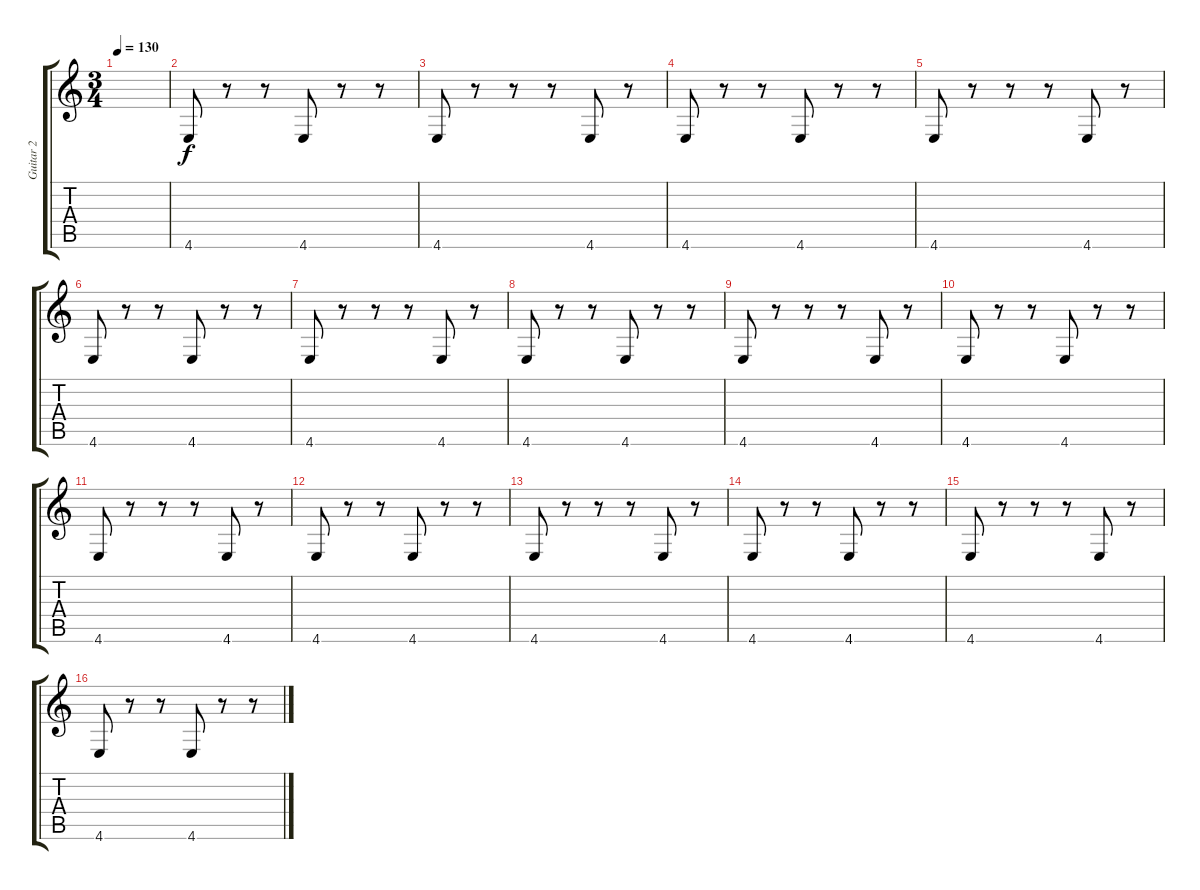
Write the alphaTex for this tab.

\track ("Guitar 2" "Guitar 2") {instrument overdrivenguitar}
\staff {score tabs}
\tuning (D4 A3 F3 C3 G2 C2) {hide}
\ts (3 4)
\tempo 130
\clef g2
\ks c
|
4.6.8 r.8 r.8 4.6.8 r.8 r.8 |
4.6.8 r.8 r.8 r.8 4.6.8 r.8 |
4.6.8 r.8 r.8 4.6.8 r.8 r.8 |
4.6.8 r.8 r.8 r.8 4.6.8 r.8 |
4.6.8 r.8 r.8 4.6.8 r.8 r.8 |
4.6.8 r.8 r.8 r.8 4.6.8 r.8 |
4.6.8 r.8 r.8 4.6.8 r.8 r.8 |
4.6.8 r.8 r.8 r.8 4.6.8 r.8 |
4.6.8 r.8 r.8 4.6.8 r.8 r.8 |
4.6.8 r.8 r.8 r.8 4.6.8 r.8 |
4.6.8 r.8 r.8 4.6.8 r.8 r.8 |
4.6.8 r.8 r.8 r.8 4.6.8 r.8 |
4.6.8 r.8 r.8 4.6.8 r.8 r.8 |
4.6.8 r.8 r.8 r.8 4.6.8 r.8 |
4.6.8 r.8 r.8 4.6.8 r.8 r.8
